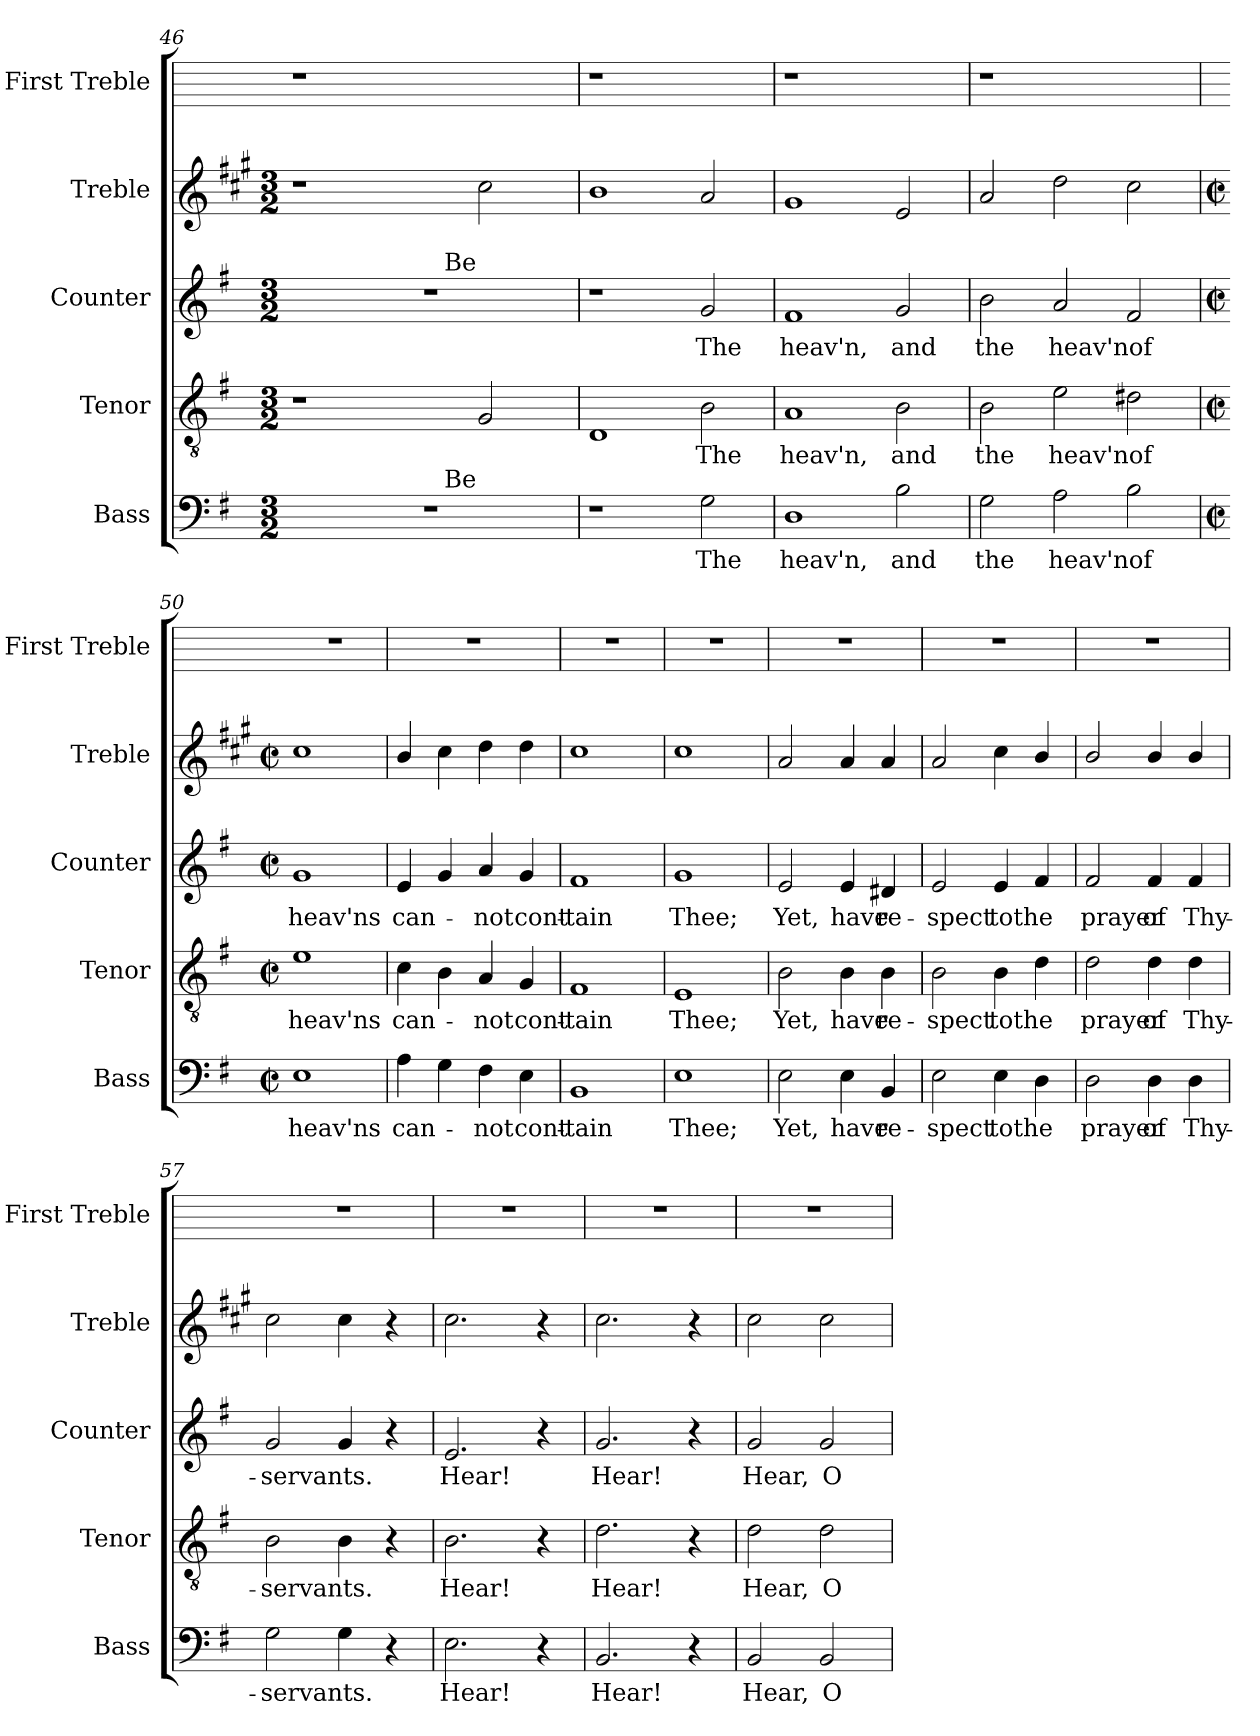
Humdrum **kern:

**kern	**text	**kern	**text	**kern	**text	**kern	**kern
*part5	*part5	*part4	*part4	*part3	*part3	*part2	*part1
*staff5	*staff5	*staff4	*staff4	*staff3	*staff3	*staff2	*staff1
*I"Bass	*	*I"Tenor	*	*I"Counter	*	*I"Treble	*I"First  Treble
*I'Bass	*	*I'Tenor	*	*I'Counter	*	*I'Treble	*I'First  Treble
*clefF4	*	*clefGv2	*	*clefG2	*	*clefG2	*
*	*	*	*	*	*	*ITrd1c2	*
*k[f#]	*	*k[f#]	*	*k[f#]	*	*k[f#]	*
*G:	*	*G:	*	*G:	*	*G:	*
*M3/2	*	*M3/2	*	*M3/2	*	*M3/2	*
=46	=46	=46	=46	=46	=46	=46	=46
!LO:N:vis=1	!	!	!	!LO:N:vis=1	!	!	!
*^	*	*	*	*^	*	*	*
1.r	2ryy	.	1r	.	1.r	2ryy	.	1r	1r
.	4ryy	.	.	.	.	4ryy	.	.	.
.	16..ryy	.	.	.	.	16..ryy	.	.	.
!	!	!	!	!	!	!LO:TX:a:t=Be	!	!	!
!	!LO:TX:a:t=Be	!	!	!	!	!	!	!	!
.	2ryy	.	.	.	.	2ryy	.	.	.
.	.	.	2G/	.	.	.	.	2b\	2ryy
.	8ryy	.	.	.	.	8ryy	.	.	.
.	64ryy	.	.	.	.	64ryy	.	.	.
=47	=47	=47	=47	=47	=47	=47	=47	=47	=47
!	!	!	!	!	!LO:TX:a:t=hold,	!	!	!	!
!LO:TX:a:t=hold,	!	!	!	!	!	!	!	!	!
*v	*v	*	*	*	*v	*v	*	*	*
1r	.	1D	.	1r	.	1a	1r
!	!LO:LY:a:cj	!	!LO:LY:a:cj	!	!LO:LY:b:cj	!	!
2G\	The	2B\	The	2g/	The	2g/	2ryy
=48	=48	=48	=48	=48	=48	=48	=48
!	!LO:LY:a:cj	!	!LO:LY:a:cj	!	!LO:LY:b:cj	!	!
1D	heav'n,	1A	heav'n,	1f#	heav'n,	1f#	1r
!	!LO:LY:a:cj	!	!LO:LY:a:cj	!	!LO:LY:b:cj	!	!
2B\	and	2B\	and	2g/	and	2d/	2ryy
=49	=49	=49	=49	=49	=49	=49	=49
!	!LO:LY:a:cj	!	!LO:LY:a:cj	!	!LO:LY:b:cj	!	!
2G\	the	2B\	the	2b\	the	2g/	1r
!	!LO:LY:a:cj	!	!LO:LY:a:cj	!	!LO:LY:b:cj	!	!
2A\	heav'nof	2e\	heav'nof	2a/	heav'nof	2cc\	.
2B\	.	2d#X\	.	2f#/	.	2b\	2ryy
!!LO:PB:g=z
=50	=50	=50	=50	=50	=50	=50	=50
*M2/2	*	*M2/2	*	*M2/2	*	*M2/2	*
*met(c|)	*	*met(c|)	*	*met(c|)	*	*met(c|)	*
!	!LO:LY:a:cj	!	!LO:LY:a:cj	!	!LO:LY:b:cj	!	!
1E	heav'ns	1e	heav'ns	1g	heav'ns	1b	1r
=51	=51	=51	=51	=51	=51	=51	=51
!	!LO:LY:a	!	!LO:LY:a	!	!LO:LY:b	!	!
4A\	can-	4c\	can-	4e/	can-	4a/	1r
4G\	.	4B\	.	4g/	.	4b\	.
!	!LO:LY:a:cj	!	!LO:LY:a:cj	!	!LO:LY:b:cj	!	!
4F#\	-not	4A/	-not	4a/	-not	4cc\	.
!	!LO:LY:a:cj	!	!LO:LY:a:cj	!	!LO:LY:b:cj	!	!
4E\	cont-	4G/	cont-	4g/	cont-	4cc\	.
=52	=52	=52	=52	=52	=52	=52	=52
!	!LO:LY:a:cj	!	!LO:LY:a:cj	!	!LO:LY:b:cj	!	!
1BB	-tain	1F#	-tain	1f#	-tain	1b	1r
=53	=53	=53	=53	=53	=53	=53	=53
!	!LO:LY:a:cj	!	!LO:LY:a:cj	!	!LO:LY:b:cj	!	!
1E	Thee;	1E	Thee;	1g	Thee;	1b	1r
=54	=54	=54	=54	=54	=54	=54	=54
!	!LO:LY:a:cj	!	!LO:LY:a:cj	!	!LO:LY:b:cj	!	!
2E\	Yet,	2B\	Yet,	2e/	Yet,	2g/	1r
!	!LO:LY:a:cj	!	!LO:LY:a:cj	!	!LO:LY:b:cj	!	!
4E\	have	4B\	have	4e/	have	4g/	.
!	!LO:LY:a:cj	!	!LO:LY:a:cj	!	!LO:LY:b:cj	!	!
4BB/	re-	4B\	re-	4d#X/	re-	4g/	.
=55	=55	=55	=55	=55	=55	=55	=55
!	!LO:LY:a:cj	!	!LO:LY:a:cj	!	!LO:LY:b:cj	!	!
2E\	-spect	2B\	-spect	2e/	-spect	2g/	1r
!	!LO:LY:a	!	!LO:LY:a	!	!LO:LY:b	!	!
4E\	tothe	4B\	tothe	4e/	tothe	4b\	.
4D\	.	4d\	.	4f#/	.	4a/	.
=56	=56	=56	=56	=56	=56	=56	=56
!	!LO:LY:a:cj	!	!LO:LY:a:cj	!	!LO:LY:b:cj	!	!
2D\	prayer	2d\	prayer	2f#/	prayer	2a/	1r
!	!LO:LY:a:cj	!	!LO:LY:a:cj	!	!LO:LY:b:cj	!	!
4D\	of	4d\	of	4f#/	of	4a/	.
!	!LO:LY:a:cj	!	!LO:LY:a:cj	!	!LO:LY:b:cj	!	!
4D\	Thy-	4d\	Thy-	4f#/	Thy-	4a/	.
=57	=57	=57	=57	=57	=57	=57	=57
!	!LO:LY:a	!	!LO:LY:a	!	!LO:LY:b	!	!
2G\	-servants.	2B\	-servants.	2g/	-servants.	2b\	1r
4G\	.	4B\	.	4g/	.	4b\	.
4r	.	4r	.	4r	.	4r	.
=58	=58	=58	=58	=58	=58	=58	=58
!	!LO:LY:a:cj	!	!LO:LY:a:cj	!	!LO:LY:b:cj	!	!
2.E\	Hear!	2.B\	Hear!	2.e/	Hear!	2.b\	1r
4r	.	4r	.	4r	.	4r	.
!!LO:LB:g=z
=59	=59	=59	=59	=59	=59	=59	=59
!	!LO:LY:a:cj	!	!LO:LY:a:cj	!	!LO:LY:b:cj	!	!
2.BB/	Hear!	2.d\	Hear!	2.g/	Hear!	2.b\	1r
4r	.	4r	.	4r	.	4r	.
=60	=60	=60	=60	=60	=60	=60	=60
!	!LO:LY:a:cj	!	!LO:LY:a:cj	!	!LO:LY:b:cj	!	!
2BB/	Hear,	2d\	Hear,	2g/	Hear,	2b\	1r
!	!LO:LY:a:cj	!	!LO:LY:a:cj	!	!LO:LY:b:cj	!	!
2BB/	O	2d\	O	2g/	O	2b\	.
=	=	=	=	=	=	=	=
*-	*-	*-	*-	*-	*-	*-	*-
